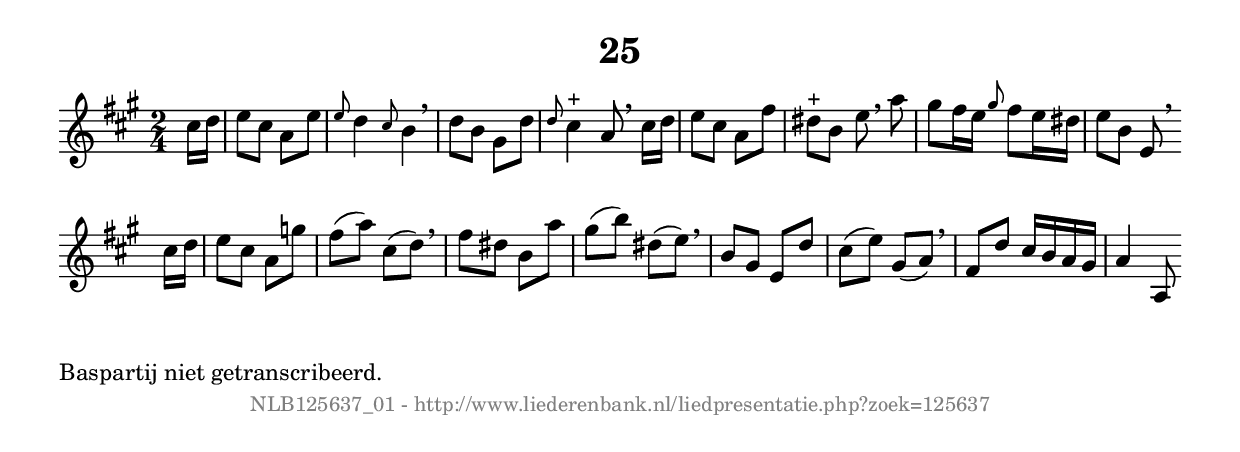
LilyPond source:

%
% produced by wce2krn 1.64 (7 June 2014)
%
\version"2.16"
#(append! paper-alist '(("long" . (cons (* 210 mm) (* 2000 mm)))))
#(set-default-paper-size "long")
sb = {\breathe}
mBreak = {\breathe }
bBreak = {\breathe }
x = {\once\override NoteHead #'style = #'cross }
gl=\glissando
itime={\override Staff.TimeSignature #'stencil = ##f }
ficta = {\once\set suggestAccidentals = ##t}
fine = {\once\override Score.RehearsalMark #'self-alignment-X = #1 \mark \markup {\italic{Fine}}}
dc = {\once\override Score.RehearsalMark #'self-alignment-X = #1 \mark \markup {\italic{D.C.}}}
dcf = {\once\override Score.RehearsalMark #'self-alignment-X = #1 \mark \markup {\italic{D.C. al Fine}}}
dcc = {\once\override Score.RehearsalMark #'self-alignment-X = #1 \mark \markup {\italic{D.C. al Coda}}}
ds = {\once\override Score.RehearsalMark #'self-alignment-X = #1 \mark \markup {\italic{D.S.}}}
dsf = {\once\override Score.RehearsalMark #'self-alignment-X = #1 \mark \markup {\italic{D.S. al Fine}}}
dsc = {\once\override Score.RehearsalMark #'self-alignment-X = #1 \mark \markup {\italic{D.S. al Coda}}}
pv = {\set Score.repeatCommands = #'((volta "1"))}
sv = {\set Score.repeatCommands = #'((volta "2"))}
tv = {\set Score.repeatCommands = #'((volta "3"))}
qv = {\set Score.repeatCommands = #'((volta "4"))}
xv = {\set Score.repeatCommands = #'((volta #f))}
\header{ tagline = ""
title = "25"
}
\score {{
\key a \major
\relative g'
{
\set melismaBusyProperties = #'()
\partial 32*4
\time 2/4
\tempo 4=120
\override Score.MetronomeMark #'transparent = ##t
\override Score.RehearsalMark #'break-visibility = #(vector #t #t #f)
cis16 d e8 cis a e' \grace {e} d4 \grace {cis8} b4 \sb d8 b gis d' \grace {d} cis4^"+" a8 \mBreak
cis16 d e8 cis a fis' dis^"+" b e \sb a gis fis16 e \grace {gis8} fis e16 dis e8 b e, \bar ":|:" \bBreak
cis'16 d e8 cis a g' fis( a) cis,( d) \sb fis dis b a' gis( b) dis,( e) \mBreak \bar "|"
b8 gis e d' cis( e) gis,( a) \sb fis d' cis16 b a gis a4 a,8 \bar ":|"
 }}
 \midi { }
 \layout {
            indent = 0.0\cm
}
}
\markup { \wordwrap-string #" 
Baspartij niet getranscribeerd.
"}
\markup { \vspace #0 } \markup { \with-color #grey \fill-line { \center-column { \smaller "NLB125637_01 - http://www.liederenbank.nl/liedpresentatie.php?zoek=125637" } } }
